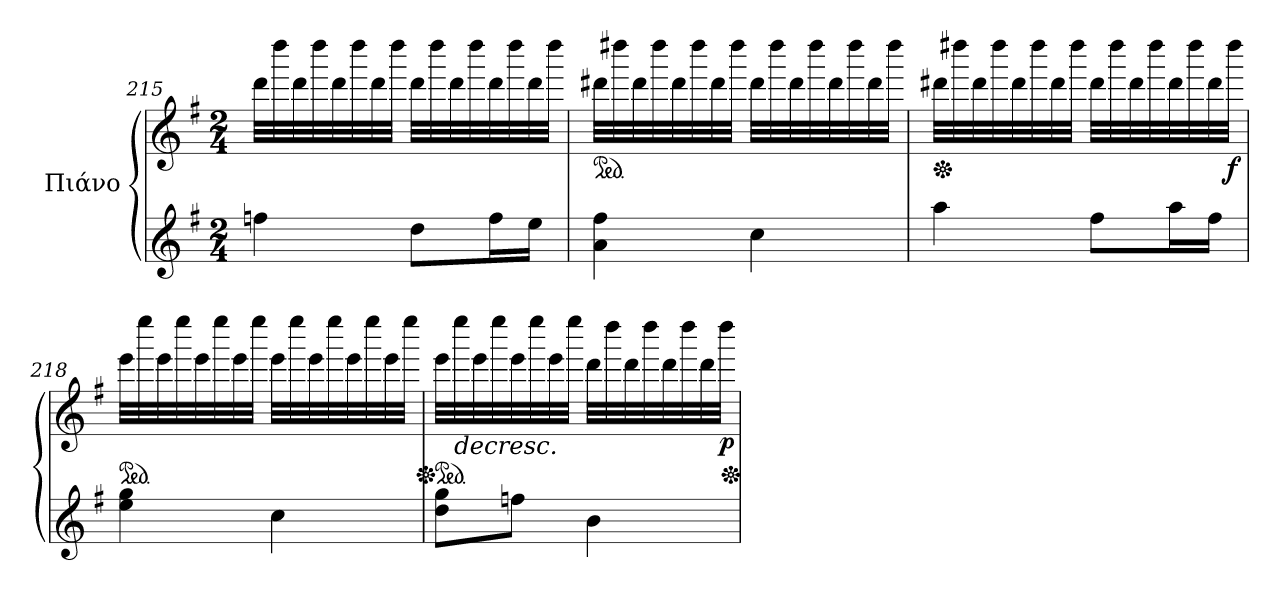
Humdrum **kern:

**kern	**kern	**dynam
*part1	*part1	*part1
*staff2	*staff1	*staff1/2
*I"Πιάνο	*	*
*clefG2	*clefG2	*
*k[f#]	*k[f#]	*
*M2/4	*M2/4	*
=215	=215	=215
4ffn\	32ddd\LLL	.
.	32dddd\	.
.	32ddd\	.
.	32dddd\	.
.	32ddd\	.
.	32dddd\	.
.	32ddd\	.
.	32dddd\JJJ	.
8dd\L	32ddd\LLL	.
.	32dddd\	.
.	32ddd\	.
.	32dddd\	.
16ff\L	32ddd\	.
.	32dddd\	.
16ee\JJ	32ddd\	.
.	32dddd\JJJ	.
!!LO:PB:g=z
=216	=216	=216
*	*ped	*
4a\ 4ff#\	32ddd#X\LLL	.
.	32dddd#X\	.
.	32ddd#\	.
.	32dddd#\	.
.	32ddd#\	.
.	32dddd#\	.
.	32ddd#\	.
.	32dddd#\JJJ	.
4cc\	32ddd#\LLL	.
.	32dddd#\	.
.	32ddd#\	.
.	32dddd#\	.
.	32ddd#\	.
.	32dddd#\	.
.	32ddd#\	.
.	32dddd#\JJJ	.
=217	=217	=217
*	*Xped	*
4aa\	32ddd#X\LLL	.
.	32dddd#X\	.
.	32ddd#\	.
.	32dddd#\	.
.	32ddd#\	.
.	32dddd#\	.
.	32ddd#\	.
.	32dddd#\JJJ	.
8ff#\L	32ddd#\LLL	.
.	32dddd#\	.
.	32ddd#\	.
.	32dddd#\	.
16aa\L	32ddd#\	.
.	32dddd#\	.
16ff#\JJ	32ddd#\	.
!	!	!LO:DY:b
.	32dddd#\JJJ	f
!!LO:LB:g=z
=218	=218	=218
*	*ped	*
4ee\ 4gg\	32eee\LLL	.
.	32eeee\	.
.	32eee\	.
.	32eeee\	.
.	32eee\	.
.	32eeee\	.
.	32eee\	.
.	32eeee\JJJ	.
4cc\	32eee\LLL	.
.	32eeee\	.
.	32eee\	.
.	32eeee\	.
.	32eee\	.
.	32eeee\	.
.	32eee\	.
.	32eeee\JJJ	.
=219	=219	=219
*	*Xped	*
*	*ped	*
8dd\ 8gg\L	32eee\LLL	.
!	!	!LO:HP:b
.	32eeee\	>
.	32eee\	.
.	32eeee\	.
8ffn\J	32eee\	.
.	32eeee\	.
.	32eee\	.
.	32eeee\JJJ	.
4b\	32ddd\LLL	.
.	32dddd\	.
.	32ddd\	.
.	32dddd\	.
.	32ddd\	.
.	32dddd\	.
.	32ddd\	.
!	!	!LO:DY:b
.	32dddd\JJJ	p
.	.	]
*	*Xped	*
=	=	=
*-	*-	*-
